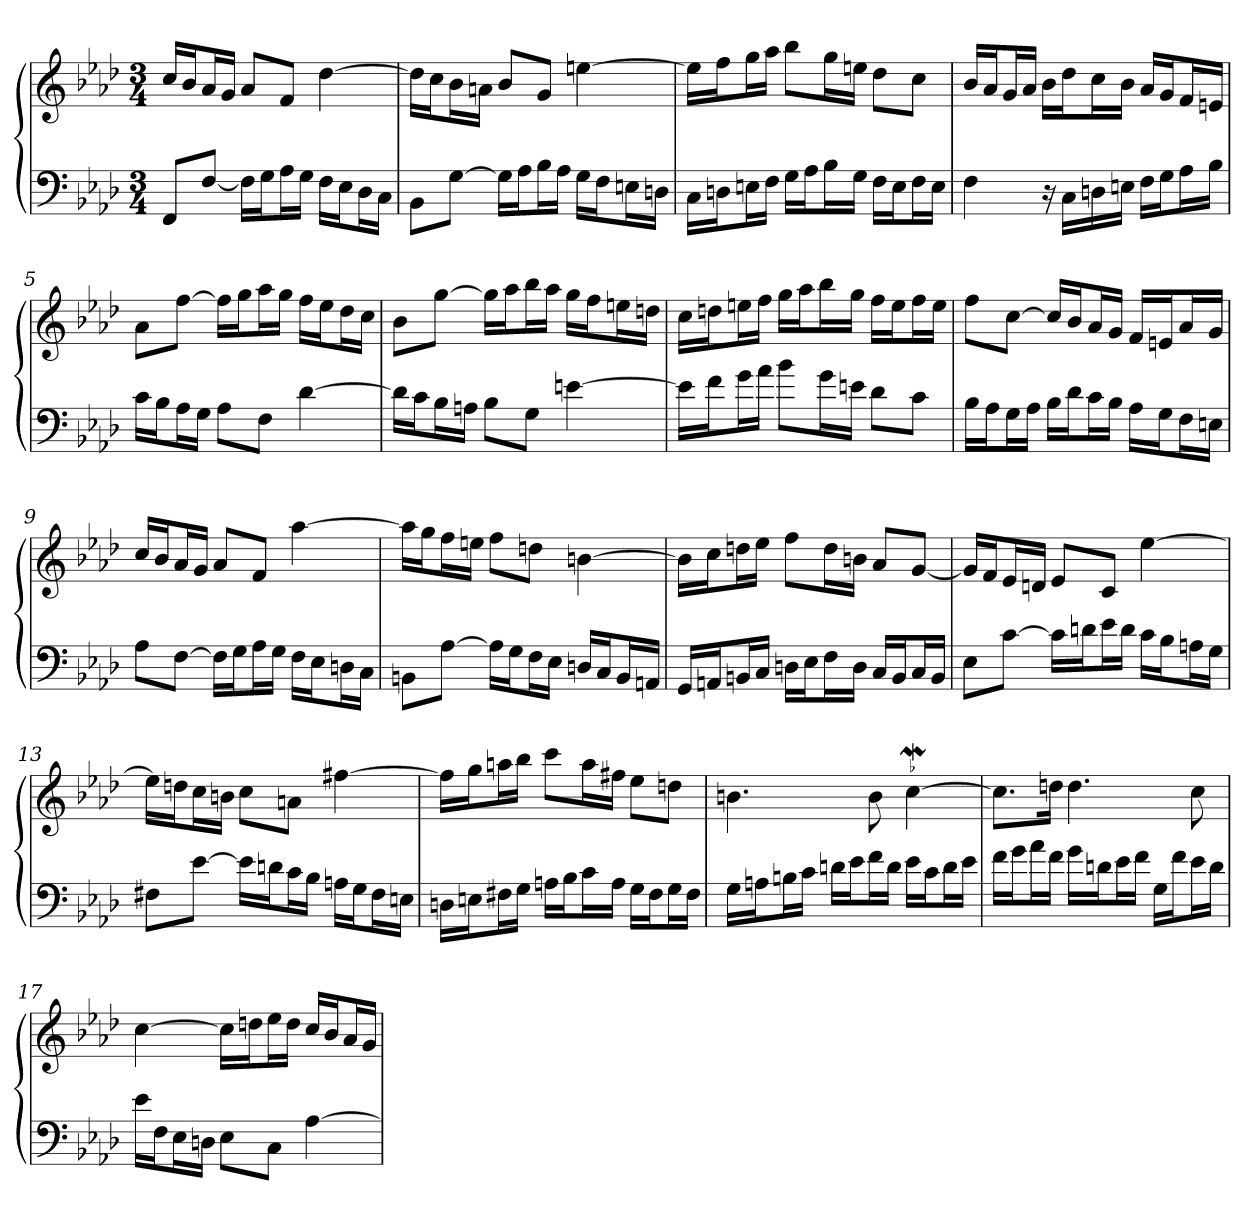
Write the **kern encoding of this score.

**kern	**kern
*part1	*part1
*staff2	*staff1
*clefF4	*clefG2
*k[b-e-a-d-]	*k[b-e-a-d-]
*f:	*f:
*M3/4	*M3/4
=1	=1
8FF/L	16cc/LL
.	16b-/J
[8F/J	16a-/L
.	16g/JJ
16F\LL]	8a-/L
16G\J	.
16A-\L	8f/J
16G\JJ	.
16F\LL	[4dd-
16E-\J	.
16D-\L	.
16C\JJ	.
=2	=2
8BB-\L	16dd-\LL]
.	16cc\J
[8G\J	16b-\L
.	16an\JJ
16G\LL]	8b-/L
16A-\J	.
16B-\L	8g/J
16A-\JJ	.
16G\LL	[4een
16F\J	.
16En\L	.
16Dn\JJ	.
=3	=3
16C\LL	16ee\LL]
16Dn\J	16ff\J
16En\L	16gg\L
16F\JJ	16aa-\JJ
16G\LL	8bb-\L
16A-\J	.
16B-\L	16gg\L
16G\JJ	16een\JJ
16F\LL	8dd-\L
16E\J	.
16F\L	8cc\J
16E\JJ	.
=4	=4
4F	16b-/LL
.	16a-/J
.	16g/L
.	16a-/JJ
16r	16b-\LL
16C\LL	16dd-\J
16Dn\	16cc\L
16En\JJ	16b-\JJ
16F\LL	16a-/LL
16G\J	16g/J
16A-\L	16f/L
16B-\JJ	16en/JJ
=5	=5
16c\LL	8a-\L
16B-\J	.
16A-\L	[8ff\J
16G\JJ	.
8A-\L	16ff\LL]
.	16gg\J
8F\J	16aa-\L
.	16gg\JJ
[4d-	16ff\LL
.	16ee-\J
.	16dd-\L
.	16cc\JJ
=6	=6
16d-\LL]	8b-\L
16c\J	.
16B-\L	[8gg\J
16An\JJ	.
8B-\L	16gg\LL]
.	16aa-\J
8G\J	16bb-\L
.	16aa-\JJ
[4en	16gg\LL
.	16ff\J
.	16een\L
.	16ddn\JJ
=7	=7
16e\LL]	16cc\LL
16f\J	16ddn\J
16g\L	16een\L
16a-\JJ	16ff\JJ
8b-\L	16gg\LL
.	16aa-\J
16g\L	16bb-\L
16en\JJ	16gg\JJ
8d-\L	16ff\LL
.	16ee\J
8c\J	16ff\L
.	16ee\JJ
=8	=8
16B-\LL	8ff\L
16A-\J	.
16G\L	[8cc\J
16A-\JJ	.
16B-\LL	16cc/LL]
16d-\J	16b-/J
16c\L	16a-/L
16B-\JJ	16g/JJ
16A-\LL	16f/LL
16G\J	16en/J
16F\L	16a-/L
16En\JJ	16g/JJ
=9	=9
8A-\L	16cc/LL
.	16b-/J
[8F\J	16a-/L
.	16g/JJ
16F\LL]	8a-/L
16G\J	.
16A-\L	8f/J
16G\JJ	.
16F\LL	[4aa-
16E-\J	.
16Dn\L	.
16C\JJ	.
=10	=10
8BBn\L	16aa-\LL]
.	16gg\J
[8A-\J	16ff\L
.	16een\JJ
16A-\LL]	8ff\L
16G\J	.
16F\L	8ddn\J
16E-\JJ	.
16Dn/LL	[4bn
16C/J	.
16BB/L	.
16AAn/JJ	.
=11	=11
16GG/LL	16b\LL]
16AAn/J	16cc\J
16BBn/L	16ddn\L
16C/JJ	16ee-\JJ
16Dn\LL	8ff\L
16E-\J	.
16F\L	16dd\L
16D\JJ	16bn\JJ
16C/LL	8a-/L
16BB/J	.
16C/L	[8g/J
16BB/JJ	.
=12	=12
8E-\L	16g/LL]
.	16f/J
[8c\J	16e-/L
.	16dn/JJ
16c\LL]	8e-/L
16dn\J	.
16e-\L	8c/J
16d\JJ	.
16c\LL	[4ee-
16B-\J	.
16An\L	.
16G\JJ	.
=13	=13
8F#X\L	16ee-\LL]
.	16ddn\J
[8e-\J	16cc\L
.	16bn\JJ
16e-\LL]	8cc\L
16dn\J	.
16c\L	8an\J
16B-\JJ	.
16An\LL	[4ff#X
16G\J	.
16F#\L	.
16En\JJ	.
=14	=14
16Dn\LL	16ff#\LL]
16En\J	16gg\J
16F#X\L	16aan\L
16G\JJ	16bb-\JJ
16An\LL	8ccc\L
16B-\J	.
16c\L	16aa\L
16A\JJ	16ff#X\JJ
16G\LL	8ee-\L
16F#\J	.
16G\L	8ddn\J
16F#\JJ	.
=15	=15
16G\LL	4.bn
16An\J	.
16Bn\L	.
16c\JJ	.
16dn\LL	.
16e-\J	.
16f\L	8b
16d\JJ	.
!	!LO:MOR:acc=-
16e-\LL	[4ccW
16c\J	.
16d\L	.
16e-\JJ	.
=16	=16
16f\LL	8.cc\L]
16g\J	.
16a-\L	.
16f\JJ	16ddn\Jk
16g\LL	4.dd
16dn\J	.
16e-\L	.
16f\JJ	.
16G\LL	.
16f\J	.
16e-\L	8cc
16d\JJ	.
=17	=17
16e-\LL	[4cc
16F\J	.
16E-\L	.
16Dn\JJ	.
8E-\L	16cc\LL]
.	16ddn\J
8C\J	16ee-\L
.	16dd\JJ
[4A-	16cc/LL
.	16b-/J
.	16a-/L
.	16g/JJ
=	=
*-	*-
